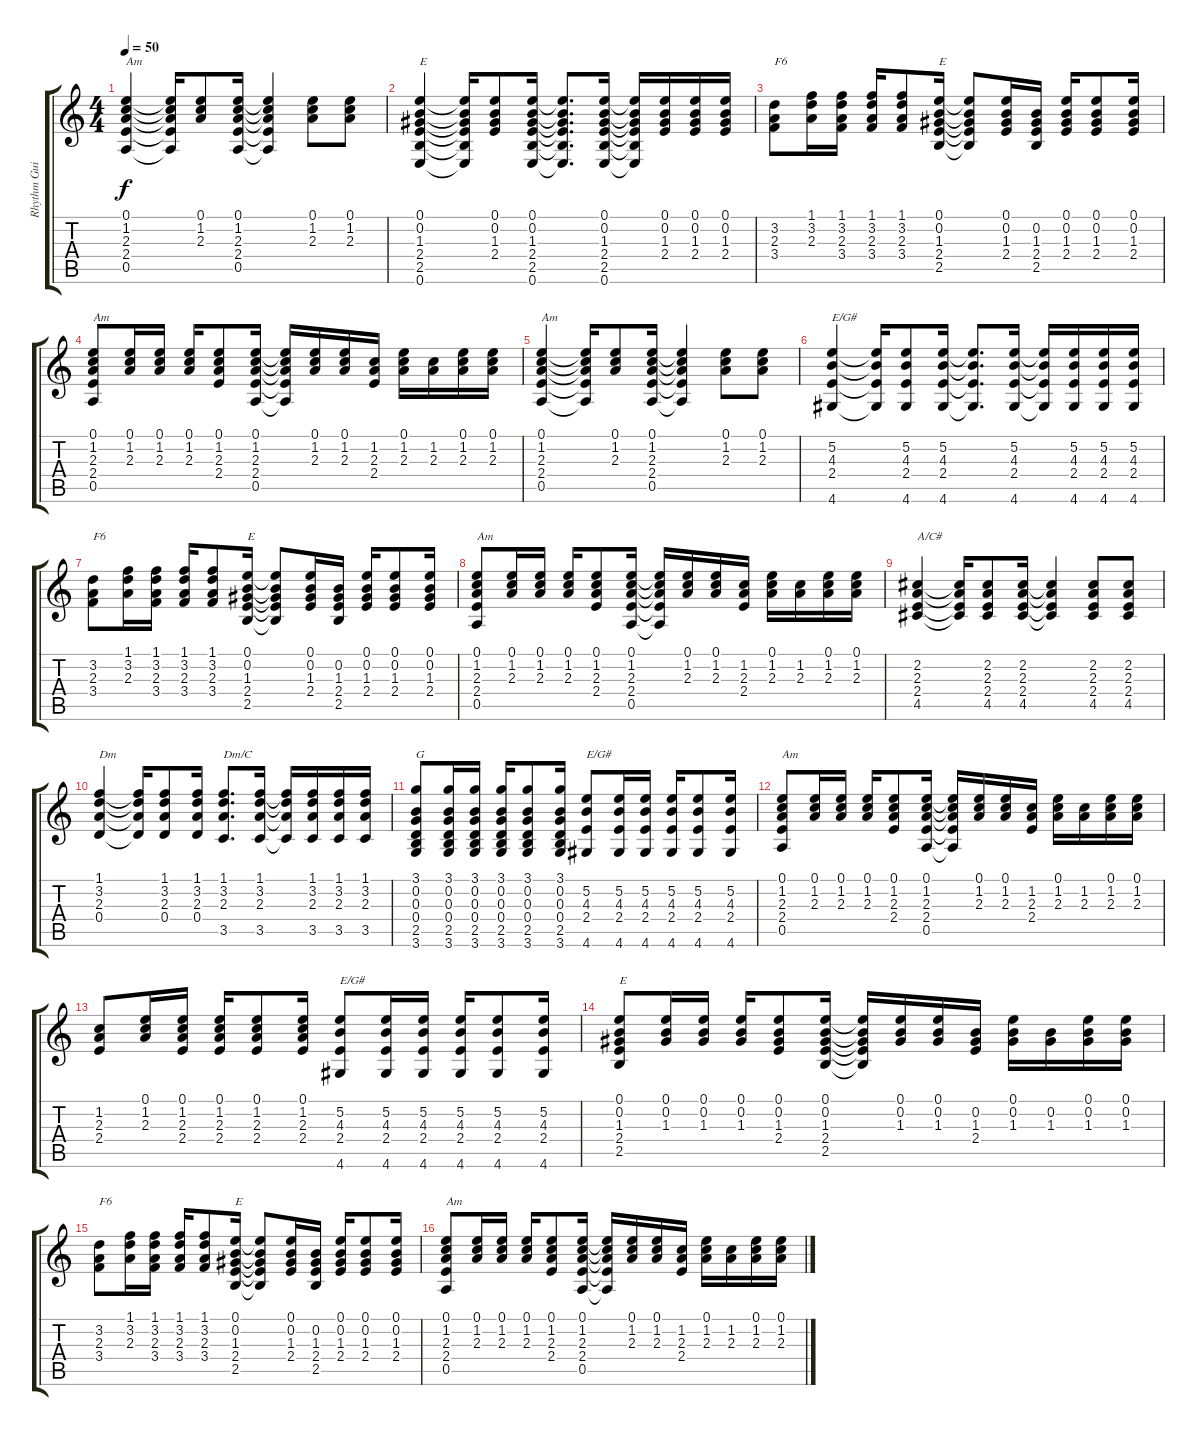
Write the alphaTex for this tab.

\track ("Rhythm Guitar" "Rhythm Gui") {instrument acousticguitarnylon}
\staff {score tabs}
\tuning (E4 B3 G3 D3 A2 E2) {hide}
\ts (4 4)
\tempo 50
\clef g2
\ks c
(0.1 1.2 2.3 2.4 0.5).4{txt "Am" dy f} (0.1{t} 1.2{t} 2.3{t} 2.4{t} 0.5{t}).16 (0.1 1.2 2.3).8 (0.1 1.2 2.3 2.4 0.5).16 (0.1{t} 1.2{t} 2.3{t} 2.4{t} 0.5{t}).4 (0.1 1.2 2.3).8 (0.1 1.2 2.3).8 |
(0.1 0.2 1.3 2.4 2.5 0.6).4{txt "E"} (0.1{t} 0.2{t} 1.3{t} 2.4{t} 2.5{t} 0.6{t}).16 (0.1 0.2 1.3 2.4).8 (0.1 0.2 1.3 2.4 2.5 0.6).16 (0.1{t} 0.2{t} 1.3{t} 2.4{t} 2.5{t} 0.6{t}).8{d} (0.1 0.2 1.3 2.4 2.5 0.6).16 (0.1{t} 0.2{t} 1.3{t} 2.4{t} 2.5{t} 0.6{t}).16 (0.1 0.2 1.3 2.4).16 (0.1 0.2 1.3 2.4).16 (0.1 0.2 1.3 2.4).16 |
(3.2 2.3 3.4).8{txt "F6"} (1.1 3.2 2.3).16 (1.1 3.2 2.3 3.4).16 (1.1 3.2 2.3 3.4).16 (1.1 3.2 2.3 3.4).8 (0.1 0.2 1.3 2.4 2.5).16{txt "E"} (0.1{t} 0.2{t} 1.3{t} 2.4{t} 2.5{t}).8 (0.1 0.2 1.3 2.4).16 (0.2 1.3 2.4 2.5).16 (0.1 0.2 1.3 2.4).16 (0.1 0.2 1.3 2.4).8 (0.1 0.2 1.3 2.4).16 |
(0.1 1.2 2.3 2.4 0.5).8{txt "Am"} (0.1 1.2 2.3).16 (0.1 1.2 2.3).16 (0.1 1.2 2.3).16 (0.1 1.2 2.3 2.4).8 (0.1 1.2 2.3 2.4 0.5).16 (0.1{t} 1.2{t} 2.3{t} 2.4{t} 0.5{t}).16 (0.1 1.2 2.3).16 (0.1 1.2 2.3).16 (1.2 2.3 2.4).16 (0.1 1.2 2.3).16 (1.2 2.3).16 (0.1 1.2 2.3).16 (0.1 1.2 2.3).16 |
(0.1 1.2 2.3 2.4 0.5).4{txt "Am"} (0.1{t} 1.2{t} 2.3{t} 2.4{t} 0.5{t}).16 (0.1 1.2 2.3).8 (0.1 1.2 2.3 2.4 0.5).16 (0.1{t} 1.2{t} 2.3{t} 2.4{t} 0.5{t}).4 (0.1 1.2 2.3).8 (0.1 1.2 2.3).8 |
(5.2 4.3 2.4 4.6).4{txt "E/G#"} (5.2{t} 4.3{t} 2.4{t} 4.6{t}).16 (5.2 4.3 2.4 4.6).8 (5.2 4.3 2.4 4.6).16 (5.2{t} 4.3{t} 2.4{t} 4.6{t}).8{d} (5.2 4.3 2.4 4.6).16 (5.2{t} 4.3{t} 2.4{t} 4.6{t}).16 (5.2 4.3 2.4 4.6).16 (5.2 4.3 2.4 4.6).16 (5.2 4.3 2.4 4.6).16 |
(3.2 2.3 3.4).8{txt "F6"} (1.1 3.2 2.3).16 (1.1 3.2 2.3 3.4).16 (1.1 3.2 2.3 3.4).16 (1.1 3.2 2.3 3.4).8 (0.1 0.2 1.3 2.4 2.5).16{txt "E"} (0.1{t} 0.2{t} 1.3{t} 2.4{t} 2.5{t}).8 (0.1 0.2 1.3 2.4).16 (0.2 1.3 2.4 2.5).16 (0.1 0.2 1.3 2.4).16 (0.1 0.2 1.3 2.4).8 (0.1 0.2 1.3 2.4).16 |
(0.1 1.2 2.3 2.4 0.5).8{txt "Am"} (0.1 1.2 2.3).16 (0.1 1.2 2.3).16 (0.1 1.2 2.3).16 (0.1 1.2 2.3 2.4).8 (0.1 1.2 2.3 2.4 0.5).16 (0.1{t} 1.2{t} 2.3{t} 2.4{t} 0.5{t}).16 (0.1 1.2 2.3).16 (0.1 1.2 2.3).16 (1.2 2.3 2.4).16 (0.1 1.2 2.3).16 (1.2 2.3).16 (0.1 1.2 2.3).16 (0.1 1.2 2.3).16 |
(2.2 2.3 2.4 4.5).4{txt "A/C#"} (2.2{t} 2.3{t} 2.4{t} 4.5{t}).16 (2.2 2.3 2.4 4.5).8 (2.2 2.3 2.4 4.5).16 (2.2{t} 2.3{t} 2.4{t} 4.5{t}).4 (2.2 2.3 2.4 4.5).8 (2.2 2.3 2.4 4.5).8 |
(1.1 3.2 2.3 0.4).4{txt "Dm"} (1.1{t} 3.2{t} 2.3{t} 0.4{t}).16 (1.1 3.2 2.3 0.4).8 (1.1 3.2 2.3 0.4).16 (1.1 3.2 2.3 3.5).8{d txt "Dm/C"} (1.1 3.2 2.3 3.5).16 (1.1{t} 3.2{t} 2.3{t} 3.5{t}).16 (1.1 3.2 2.3 3.5).16 (1.1 3.2 2.3 3.5).16 (1.1 3.2 2.3 3.5).16 |
(3.1 0.2 0.3 0.4 2.5 3.6).8{txt "G"} (3.1 0.2 0.3 0.4 2.5 3.6).16 (3.1 0.2 0.3 0.4 2.5 3.6).16 (3.1 0.2 0.3 0.4 2.5 3.6).16 (3.1 0.2 0.3 0.4 2.5 3.6).8 (3.1 0.2 0.3 0.4 2.5 3.6).16 (5.2 4.3 2.4 4.6).8{txt "E/G#"} (5.2 4.3 2.4 4.6).16 (5.2 4.3 2.4 4.6).16 (5.2 4.3 2.4 4.6).16 (5.2 4.3 2.4 4.6).8 (5.2 4.3 2.4 4.6).16 |
(0.1 1.2 2.3 2.4 0.5).8{txt "Am"} (0.1 1.2 2.3).16 (0.1 1.2 2.3).16 (0.1 1.2 2.3).16 (0.1 1.2 2.3 2.4).8 (0.1 1.2 2.3 2.4 0.5).16 (0.1{t} 1.2{t} 2.3{t} 2.4{t} 0.5{t}).16 (0.1 1.2 2.3).16 (0.1 1.2 2.3).16 (1.2 2.3 2.4).16 (0.1 1.2 2.3).16 (1.2 2.3).16 (0.1 1.2 2.3).16 (0.1 1.2 2.3).16 |
(1.2 2.3 2.4).8 (0.1 1.2 2.3).16 (0.1 1.2 2.3 2.4).16 (0.1 1.2 2.3 2.4).16 (0.1 1.2 2.3 2.4).8 (0.1 1.2 2.3 2.4).16 (5.2 4.3 2.4 4.6).8{txt "E/G#"} (5.2 4.3 2.4 4.6).16 (5.2 4.3 2.4 4.6).16 (5.2 4.3 2.4 4.6).16 (5.2 4.3 2.4 4.6).8 (5.2 4.3 2.4 4.6).16 |
(0.1 0.2 1.3 2.4 2.5).8{txt "E"} (0.1 0.2 1.3).16 (0.1 0.2 1.3).16 (0.1 0.2 1.3).16 (0.1 0.2 1.3 2.4).8 (0.1 0.2 1.3 2.4 2.5).16 (0.1{t} 0.2{t} 1.3{t} 2.4{t} 2.5{t}).16 (0.1 0.2 1.3).16 (0.1 0.2 1.3).16 (0.2 1.3 2.4).16 (0.1 0.2 1.3).16 (0.2 1.3).16 (0.1 0.2 1.3).16 (0.1 0.2 1.3).16 |
(3.2 2.3 3.4).8{txt "F6"} (1.1 3.2 2.3).16 (1.1 3.2 2.3 3.4).16 (1.1 3.2 2.3 3.4).16 (1.1 3.2 2.3 3.4).8 (0.1 0.2 1.3 2.4 2.5).16{txt "E"} (0.1{t} 0.2{t} 1.3{t} 2.4{t} 2.5{t}).8 (0.1 0.2 1.3 2.4).16 (0.2 1.3 2.4 2.5).16 (0.1 0.2 1.3 2.4).16 (0.1 0.2 1.3 2.4).8 (0.1 0.2 1.3 2.4).16 |
(0.1 1.2 2.3 2.4 0.5).8{txt "Am"} (0.1 1.2 2.3).16 (0.1 1.2 2.3).16 (0.1 1.2 2.3).16 (0.1 1.2 2.3 2.4).8 (0.1 1.2 2.3 2.4 0.5).16 (0.1{t} 1.2{t} 2.3{t} 2.4{t} 0.5{t}).16 (0.1 1.2 2.3).16 (0.1 1.2 2.3).16 (1.2 2.3 2.4).16 (0.1 1.2 2.3).16 (1.2 2.3).16 (0.1 1.2 2.3).16 (0.1 1.2 2.3).16
